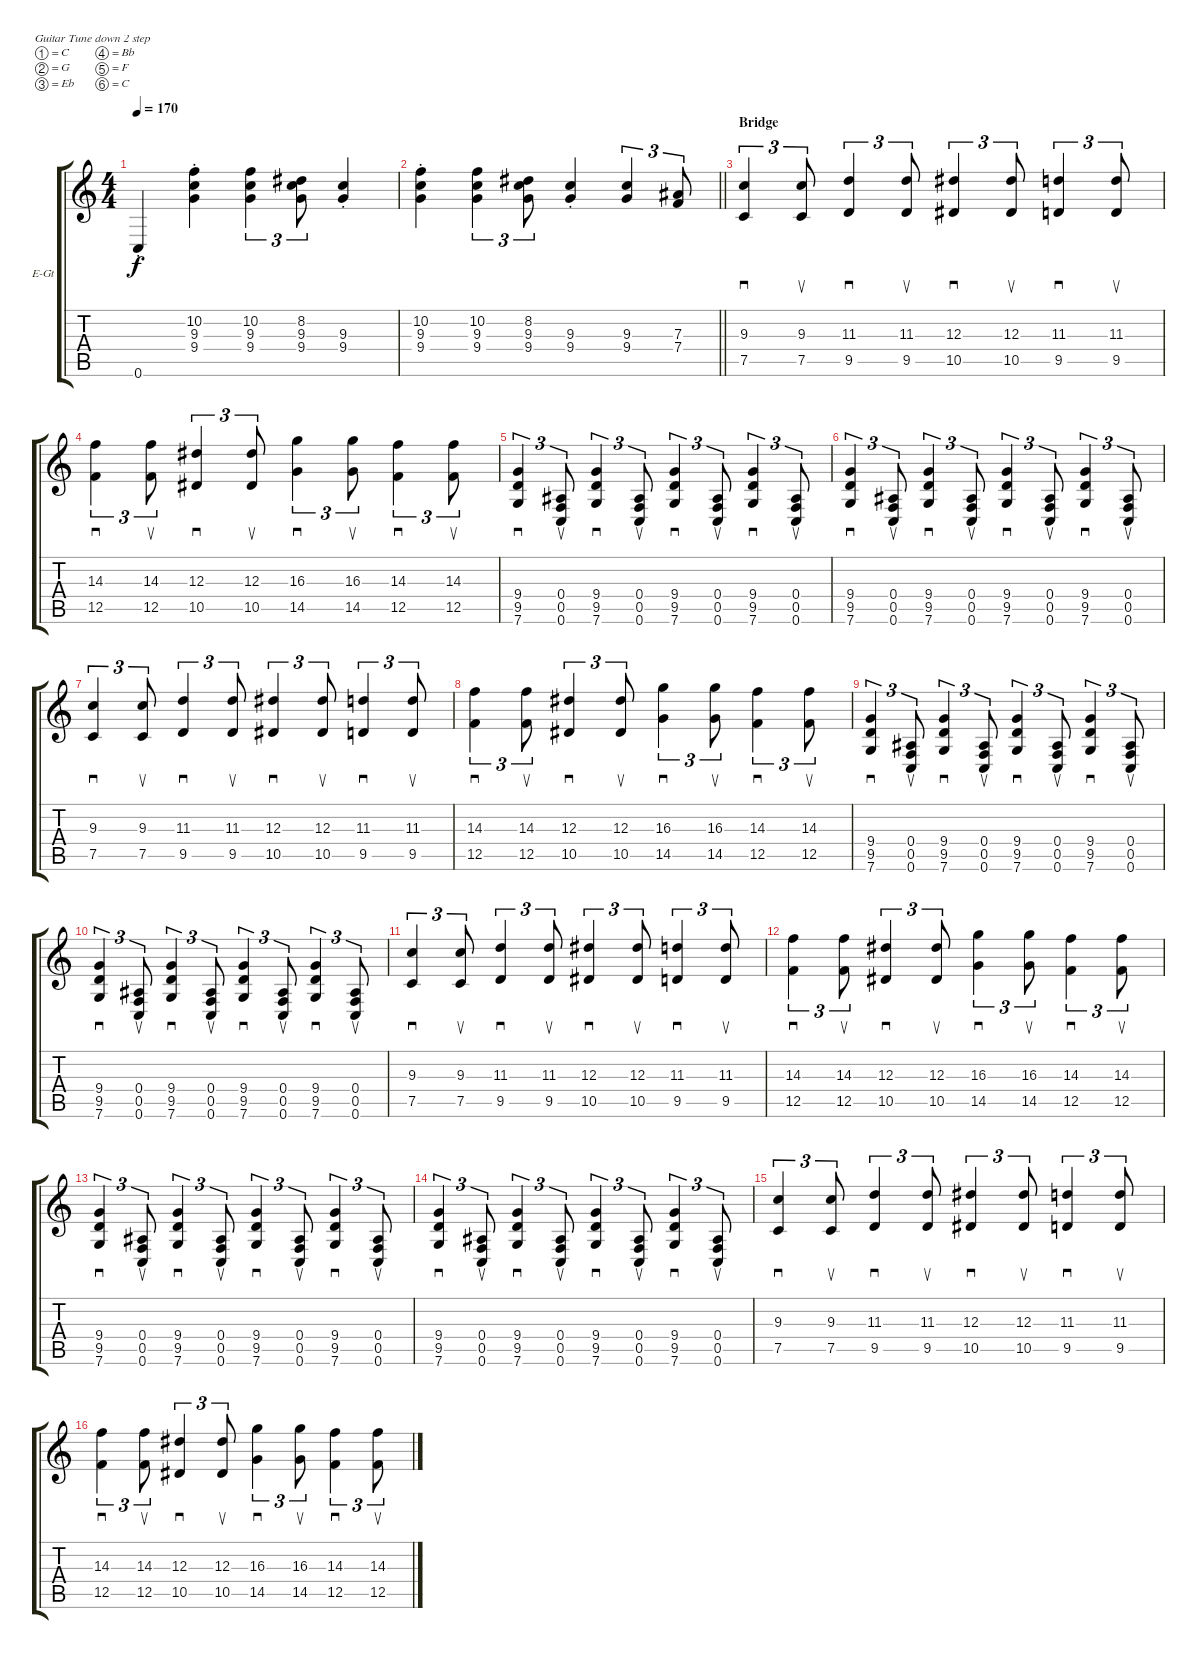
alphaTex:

\bracketExtendMode groupsimilarinstruments
\firstSystemTrackNameOrientation horizontal
\otherSystemsTrackNameOrientation horizontal
\track ("Josh Homme [Guitar2]" "E-Gt") {instrument distortionguitar}
\staff {score tabs}
\tuning (C4 G3 Eb3 Bb2 F2 C2)
\ts (4 4)
\tempo 170
\clef g2
\ks c
0.6{st}.4{dy f} (10.2{st} 9.3{st} 9.4{st}).4 (10.2 9.3 9.4).4{tu (3 2)} (8.2 9.3 9.4).8{tu (3 2)} (9.3{st} 9.4{st}).4 |
\barLineRight lightlight
(10.2{st} 9.3{st} 9.4{st}).4 (10.2 9.3 9.4).4{tu (3 2)} (8.2 9.3 9.4).8{tu (3 2)} (9.3{st} 9.4{st}).4 (9.3 9.4).4{tu (3 2)} (7.3 7.4).8{tu (3 2)} |
\section ("" "Bridge")
(9.3 7.5).4{sd tu (3 2)} (9.3 7.5).8{su tu (3 2)} (11.3 9.5).4{sd tu (3 2)} (11.3 9.5).8{su tu (3 2)} (12.3 10.5).4{sd tu (3 2)} (12.3 10.5).8{su tu (3 2)} (11.3 9.5).4{sd tu (3 2)} (11.3 9.5).8{su tu (3 2)} |
(14.3 12.5).4{sd tu (3 2)} (14.3 12.5).8{su tu (3 2)} (12.3 10.5).4{sd tu (3 2)} (12.3 10.5).8{su tu (3 2)} (16.3 14.5).4{sd tu (3 2)} (16.3 14.5).8{su tu (3 2)} (14.3 12.5).4{sd tu (3 2)} (14.3 12.5).8{su tu (3 2)} |
(9.4 9.5 7.6).4{sd tu (3 2)} (0.4 0.5 0.6).8{su tu (3 2)} (9.4 9.5 7.6).4{sd tu (3 2)} (0.4 0.5 0.6).8{su tu (3 2)} (9.4 9.5 7.6).4{sd tu (3 2)} (0.4 0.5 0.6).8{su tu (3 2)} (9.4 9.5 7.6).4{sd tu (3 2)} (0.4 0.5 0.6).8{su tu (3 2)} |
(9.4 9.5 7.6).4{sd tu (3 2)} (0.4 0.5 0.6).8{su tu (3 2)} (9.4 9.5 7.6).4{sd tu (3 2)} (0.4 0.5 0.6).8{su tu (3 2)} (9.4 9.5 7.6).4{sd tu (3 2)} (0.4 0.5 0.6).8{su tu (3 2)} (9.4 9.5 7.6).4{sd tu (3 2)} (0.4 0.5 0.6).8{su tu (3 2)} |
(9.3 7.5).4{sd tu (3 2)} (9.3 7.5).8{su tu (3 2)} (11.3 9.5).4{sd tu (3 2)} (11.3 9.5).8{su tu (3 2)} (12.3 10.5).4{sd tu (3 2)} (12.3 10.5).8{su tu (3 2)} (11.3 9.5).4{sd tu (3 2)} (11.3 9.5).8{su tu (3 2)} |
(14.3 12.5).4{sd tu (3 2)} (14.3 12.5).8{su tu (3 2)} (12.3 10.5).4{sd tu (3 2)} (12.3 10.5).8{su tu (3 2)} (16.3 14.5).4{sd tu (3 2)} (16.3 14.5).8{su tu (3 2)} (14.3 12.5).4{sd tu (3 2)} (14.3 12.5).8{su tu (3 2)} |
(9.4 9.5 7.6).4{sd tu (3 2)} (0.4 0.5 0.6).8{su tu (3 2)} (9.4 9.5 7.6).4{sd tu (3 2)} (0.4 0.5 0.6).8{su tu (3 2)} (9.4 9.5 7.6).4{sd tu (3 2)} (0.4 0.5 0.6).8{su tu (3 2)} (9.4 9.5 7.6).4{sd tu (3 2)} (0.4 0.5 0.6).8{su tu (3 2)} |
(9.4 9.5 7.6).4{sd tu (3 2)} (0.4 0.5 0.6).8{su tu (3 2)} (9.4 9.5 7.6).4{sd tu (3 2)} (0.4 0.5 0.6).8{su tu (3 2)} (9.4 9.5 7.6).4{sd tu (3 2)} (0.4 0.5 0.6).8{su tu (3 2)} (9.4 9.5 7.6).4{sd tu (3 2)} (0.4 0.5 0.6).8{su tu (3 2)} |
(9.3 7.5).4{sd tu (3 2)} (9.3 7.5).8{su tu (3 2)} (11.3 9.5).4{sd tu (3 2)} (11.3 9.5).8{su tu (3 2)} (12.3 10.5).4{sd tu (3 2)} (12.3 10.5).8{su tu (3 2)} (11.3 9.5).4{sd tu (3 2)} (11.3 9.5).8{su tu (3 2)} |
(14.3 12.5).4{sd tu (3 2)} (14.3 12.5).8{su tu (3 2)} (12.3 10.5).4{sd tu (3 2)} (12.3 10.5).8{su tu (3 2)} (16.3 14.5).4{sd tu (3 2)} (16.3 14.5).8{su tu (3 2)} (14.3 12.5).4{sd tu (3 2)} (14.3 12.5).8{su tu (3 2)} |
(9.4 9.5 7.6).4{sd tu (3 2)} (0.4 0.5 0.6).8{su tu (3 2)} (9.4 9.5 7.6).4{sd tu (3 2)} (0.4 0.5 0.6).8{su tu (3 2)} (9.4 9.5 7.6).4{sd tu (3 2)} (0.4 0.5 0.6).8{su tu (3 2)} (9.4 9.5 7.6).4{sd tu (3 2)} (0.4 0.5 0.6).8{su tu (3 2)} |
(9.4 9.5 7.6).4{sd tu (3 2)} (0.4 0.5 0.6).8{su tu (3 2)} (9.4 9.5 7.6).4{sd tu (3 2)} (0.4 0.5 0.6).8{su tu (3 2)} (9.4 9.5 7.6).4{sd tu (3 2)} (0.4 0.5 0.6).8{su tu (3 2)} (9.4 9.5 7.6).4{sd tu (3 2)} (0.4 0.5 0.6).8{su tu (3 2)} |
(9.3 7.5).4{sd tu (3 2)} (9.3 7.5).8{su tu (3 2)} (11.3 9.5).4{sd tu (3 2)} (11.3 9.5).8{su tu (3 2)} (12.3 10.5).4{sd tu (3 2)} (12.3 10.5).8{su tu (3 2)} (11.3 9.5).4{sd tu (3 2)} (11.3 9.5).8{su tu (3 2)} |
(14.3 12.5).4{sd tu (3 2)} (14.3 12.5).8{su tu (3 2)} (12.3 10.5).4{sd tu (3 2)} (12.3 10.5).8{su tu (3 2)} (16.3 14.5).4{sd tu (3 2)} (16.3 14.5).8{su tu (3 2)} (14.3 12.5).4{sd tu (3 2)} (14.3 12.5).8{su tu (3 2)}
